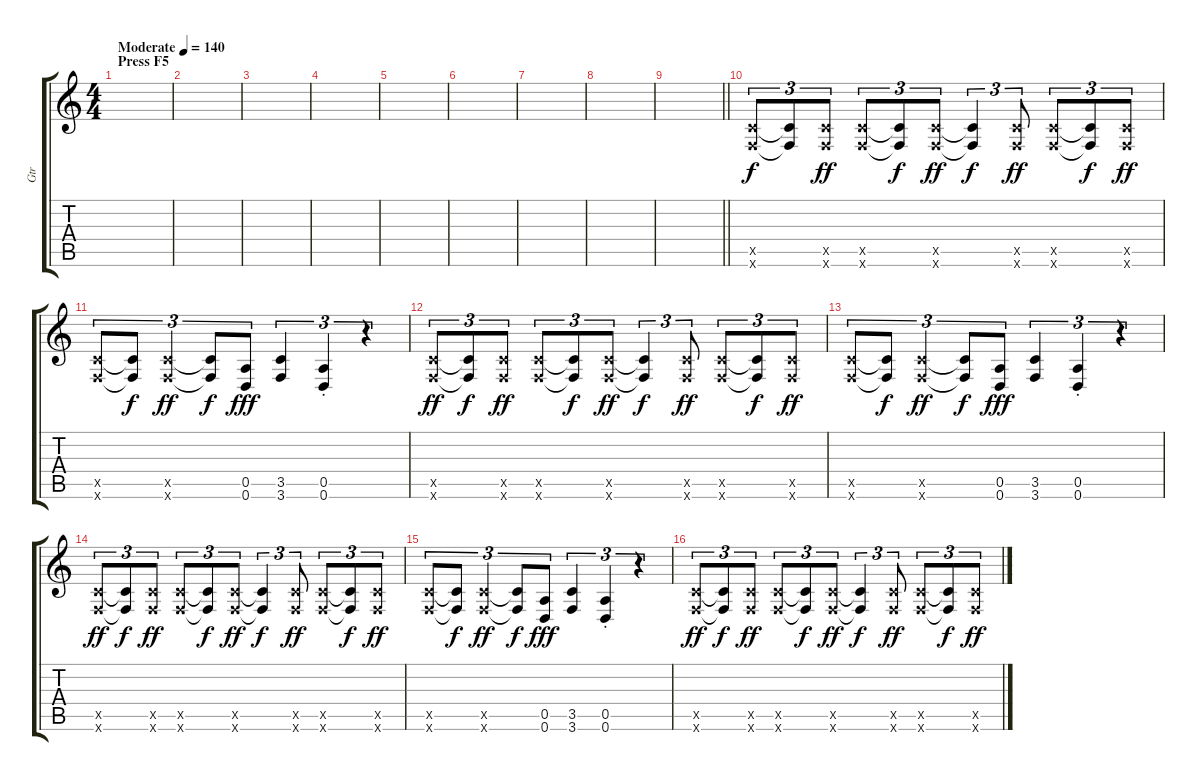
\track ("Gtr" "Gtr") {instrument overdrivenguitar}
\staff {score tabs}
\tuning (E4 B3 G3 D3 A2 D2) {hide}
\ts (4 4)
\section ("" "Press F5")
\tempo (140 "Moderate")
\clef g2
\ks c
|
|
|
|
|
|
|
|
\barLineRight lightlight
|
(3.5{x} 3.6{x}).8{tu (3 2)} (3.5{t} 3.6{t}).8{tu (3 2) dy f} (3.5{x} 3.6{x}).8{tu (3 2) dy ff} (3.5{x} 3.6{x}).8{tu (3 2)} (3.5{t} 3.6{t}).8{tu (3 2) dy f} (3.5{x} 3.6{x}).8{tu (3 2) dy ff} (3.5{t} 3.6{t}).4{tu (3 2) dy f} (3.5{x} 3.6{x}).8{tu (3 2) dy ff} (3.5{x} 3.6{x}).8{tu (3 2)} (3.5{t} 3.6{t}).8{tu (3 2) dy f} (3.5{x} 3.6{x}).8{tu (3 2) dy ff} |
(3.5{x} 3.6{x}).8{tu (3 2)} (3.5{t} 3.6{t}).8{tu (3 2) dy f} (3.5{x} 3.6{x}).4{tu (3 2) dy ff} (3.5{t} 3.6{t}).8{tu (3 2) dy f} (0.5 0.6).8{tu (3 2) dy fff} (3.5 3.6).4{tu (3 2)} (0.5{st} 0.6{st}).4{tu (3 2)} r.4{tu (3 2)} |
(3.5{x} 3.6{x}).8{tu (3 2) dy ff} (3.5{t} 3.6{t}).8{tu (3 2) dy f} (3.5{x} 3.6{x}).8{tu (3 2) dy ff} (3.5{x} 3.6{x}).8{tu (3 2)} (3.5{t} 3.6{t}).8{tu (3 2) dy f} (3.5{x} 3.6{x}).8{tu (3 2) dy ff} (3.5{t} 3.6{t}).4{tu (3 2) dy f} (3.5{x} 3.6{x}).8{tu (3 2) dy ff} (3.5{x} 3.6{x}).8{tu (3 2)} (3.5{t} 3.6{t}).8{tu (3 2) dy f} (3.5{x} 3.6{x}).8{tu (3 2) dy ff} |
(3.5{x} 3.6{x}).8{tu (3 2)} (3.5{t} 3.6{t}).8{tu (3 2) dy f} (3.5{x} 3.6{x}).4{tu (3 2) dy ff} (3.5{t} 3.6{t}).8{tu (3 2) dy f} (0.5 0.6).8{tu (3 2) dy fff} (3.5 3.6).4{tu (3 2)} (0.5{st} 0.6{st}).4{tu (3 2)} r.4{tu (3 2)} |
(3.5{x} 3.6{x}).8{tu (3 2) dy ff} (3.5{t} 3.6{t}).8{tu (3 2) dy f} (3.5{x} 3.6{x}).8{tu (3 2) dy ff} (3.5{x} 3.6{x}).8{tu (3 2)} (3.5{t} 3.6{t}).8{tu (3 2) dy f} (3.5{x} 3.6{x}).8{tu (3 2) dy ff} (3.5{t} 3.6{t}).4{tu (3 2) dy f} (3.5{x} 3.6{x}).8{tu (3 2) dy ff} (3.5{x} 3.6{x}).8{tu (3 2)} (3.5{t} 3.6{t}).8{tu (3 2) dy f} (3.5{x} 3.6{x}).8{tu (3 2) dy ff} |
(3.5{x} 3.6{x}).8{tu (3 2)} (3.5{t} 3.6{t}).8{tu (3 2) dy f} (3.5{x} 3.6{x}).4{tu (3 2) dy ff} (3.5{t} 3.6{t}).8{tu (3 2) dy f} (0.5 0.6).8{tu (3 2) dy fff} (3.5 3.6).4{tu (3 2)} (0.5{st} 0.6{st}).4{tu (3 2)} r.4{tu (3 2)} |
(3.5{x} 3.6{x}).8{tu (3 2) dy ff} (3.5{t} 3.6{t}).8{tu (3 2) dy f} (3.5{x} 3.6{x}).8{tu (3 2) dy ff} (3.5{x} 3.6{x}).8{tu (3 2)} (3.5{t} 3.6{t}).8{tu (3 2) dy f} (3.5{x} 3.6{x}).8{tu (3 2) dy ff} (3.5{t} 3.6{t}).4{tu (3 2) dy f} (3.5{x} 3.6{x}).8{tu (3 2) dy ff} (3.5{x} 3.6{x}).8{tu (3 2)} (3.5{t} 3.6{t}).8{tu (3 2) dy f} (3.5{x} 3.6{x}).8{tu (3 2) dy ff}
